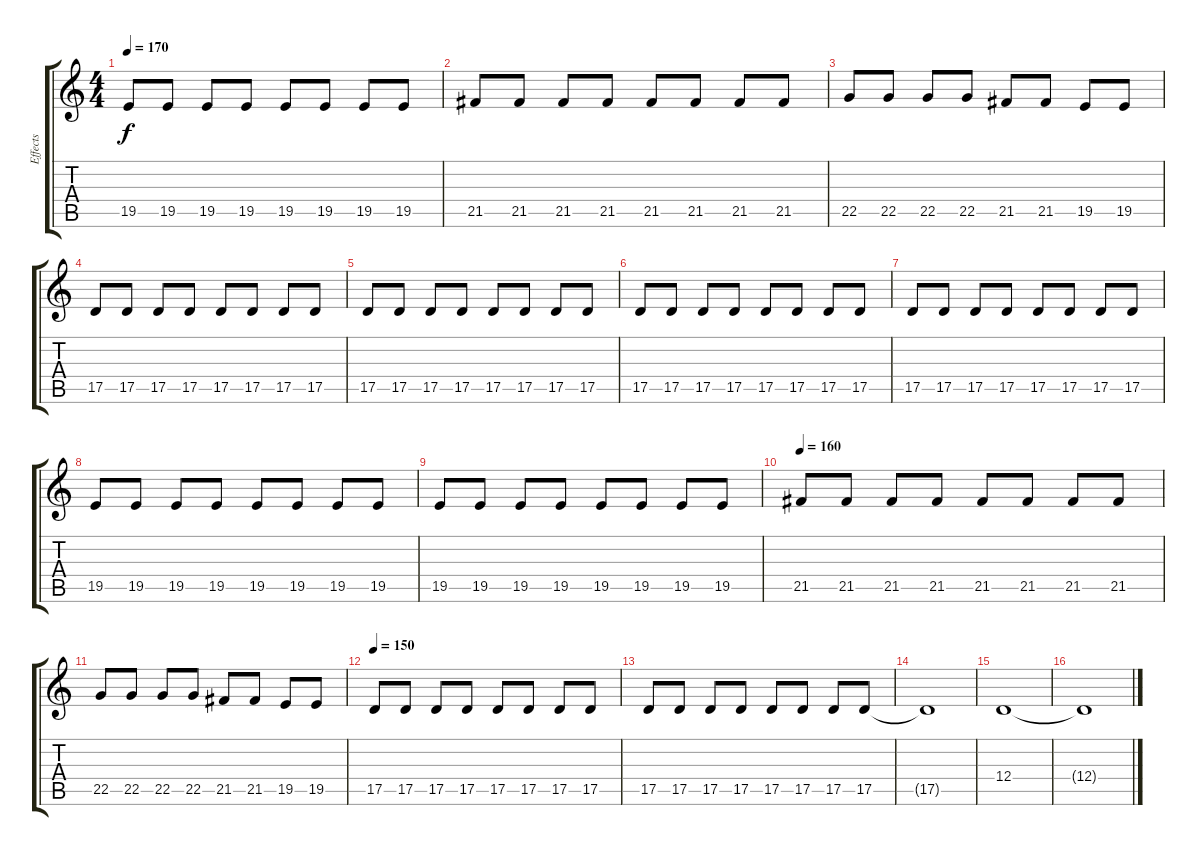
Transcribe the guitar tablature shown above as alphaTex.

\track ("Effects" "Effects") {instrument fx7echoes}
\staff {score tabs}
\tuning (E4 B3 G3 D3 A2 E2) {hide}
\ts (4 4)
\tempo 170
\clef g2
\ks c
19.5.8{dy f} 19.5.8 19.5.8 19.5.8 19.5.8 19.5.8 19.5.8 19.5.8 |
21.5.8 21.5.8 21.5.8 21.5.8 21.5.8 21.5.8 21.5.8 21.5.8 |
22.5.8 22.5.8 22.5.8 22.5.8 21.5.8 21.5.8 19.5.8 19.5.8 |
17.5.8 17.5.8 17.5.8 17.5.8 17.5.8 17.5.8 17.5.8 17.5.8 |
17.5.8 17.5.8 17.5.8 17.5.8 17.5.8 17.5.8 17.5.8 17.5.8 |
17.5.8 17.5.8 17.5.8 17.5.8 17.5.8 17.5.8 17.5.8 17.5.8 |
17.5.8 17.5.8 17.5.8 17.5.8 17.5.8 17.5.8 17.5.8 17.5.8 |
19.5.8 19.5.8 19.5.8 19.5.8 19.5.8 19.5.8 19.5.8 19.5.8 |
19.5.8 19.5.8 19.5.8 19.5.8 19.5.8 19.5.8 19.5.8 19.5.8 |
\tempo 160
21.5.8 21.5.8 21.5.8 21.5.8 21.5.8 21.5.8 21.5.8 21.5.8 |
22.5.8 22.5.8 22.5.8 22.5.8 21.5.8 21.5.8 19.5.8 19.5.8 |
\tempo 150
17.5.8 17.5.8 17.5.8 17.5.8 17.5.8 17.5.8 17.5.8 17.5.8 |
17.5.8 17.5.8 17.5.8 17.5.8 17.5.8 17.5.8 17.5.8 17.5.8 |
17.5{t}.1 |
12.4.1 |
12.4{t}.1
